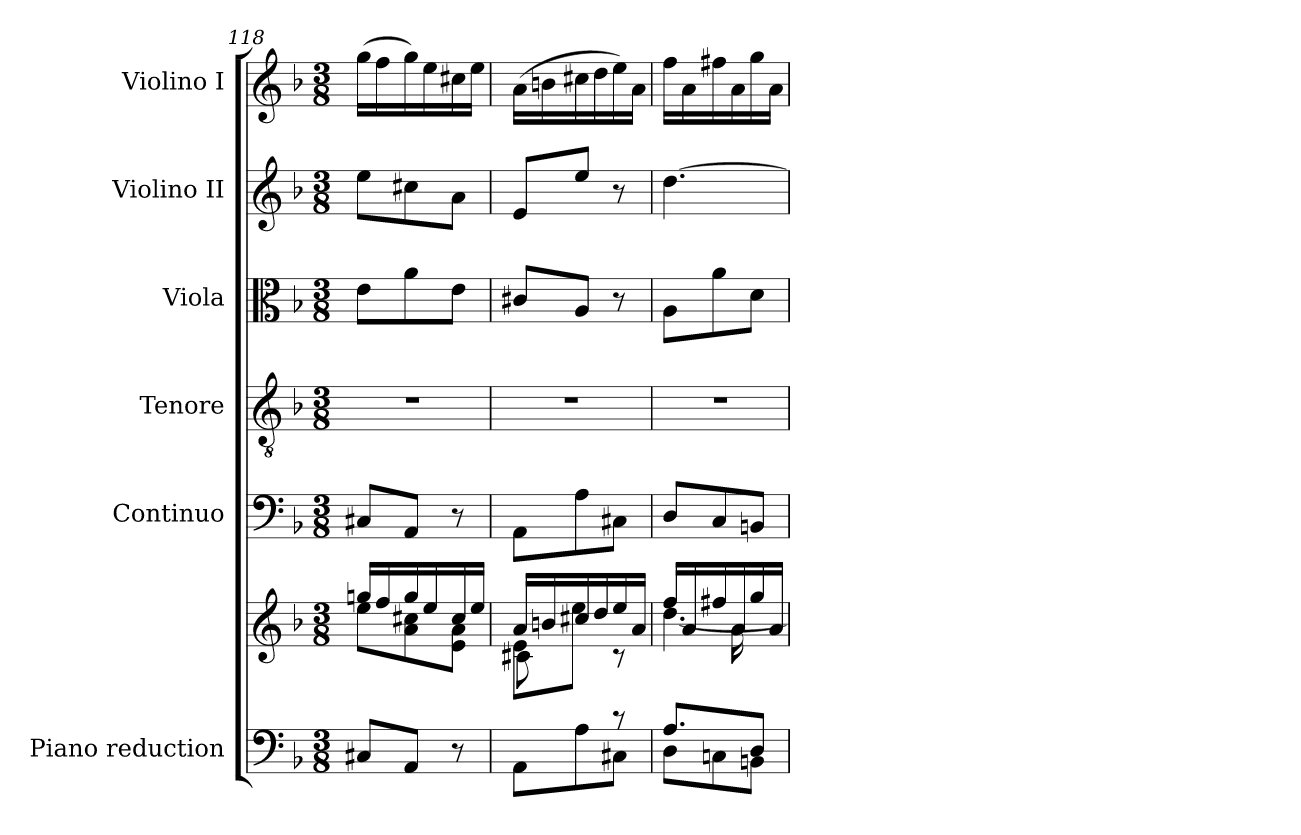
**kern	**kern	**kern	**kern	**kern	**kern	**kern
*part6	*part6	*part5	*part4	*part3	*part2	*part1
*staff7	*staff6	*staff5	*staff4	*staff3	*staff2	*staff1
*I"Piano reduction	*	*I"Continuo	*I"Tenore	*I"Viola	*I"Violino II	*I"Violino I
*I'Pno	*	*	*	*I'Vla	*I'Vln	*I'Vln
*clefF4	*clefG2	*clefF4	*clefGv2	*clefC3	*clefG2	*clefG2
*k[b-]	*k[b-]	*k[b-]	*k[b-]	*k[b-]	*k[b-]	*k[b-]
*M3/8	*M3/8	*M3/8	*M3/8	*M3/8	*M3/8	*M3/8
=118	=118	=118	=118	=118	=118	=118
*	*^	*	*	*	*	*
8C#X/L	16ggn/LL	8ee\L	8C#X/L	4.r	8e\L	8ee\L	(16gg\LL
.	16ff/	.	.	.	.	.	16ff\
8AA/J	16gg/	8a\ 8cc#X\	8AA/J	.	8a\	8cc#X\	16gg\)
.	16ee/	.	.	.	.	.	16ee\
8r	16cc#/	8e\ 8a\J	8r	.	8e\J	8a\J	16cc#X\
.	16ee/JJ	.	.	.	.	.	16ee\JJ
=119	=119	=119	=119	=119	=119	=119	=119
*^	*	*^	*	*	*	*	*
8ryy	8AA\L	16a/LL	8e\L	8c#X\L	8AA\L	4.r	8c#X/L	8e/L	(16a\LL
.	.	16bn/	.	.	.	.	.	.	16bn\
8A/J	8A\	16cc#X/	8ee\J	4ryy	8A\	.	8A/J	8ee/J	16cc#X\
.	.	16dd/	.	.	.	.	.	.	16dd\
8r	8C#X\J	16ee/	8r	.	8C#X\J	.	8r	8r	16ee\)
.	.	16a/JJ	.	.	.	.	.	.	16a\JJ
=120	=120	=120	=120	=120	=120	=120	=120	=120	=120
8.A/L	8D\L	16ff/LL	[4.dd\	8.ryy	8D/L	4.r	8A\L	[4.dd\	16ff\LL
.	.	16a/	.	.	.	.	.	.	16a\
.	8Cn\	16ff#X/	.	.	8C/	.	8a\	.	16ff#X\
16ryy	.	16a/	.	16a\K	.	.	.	.	16a\
8D/J	8BBn\J	16gg/	.	8ryy	8BBn/J	.	8d\J	.	16gg\
.	.	16a/JJ	.	.	.	.	.	.	16a\JJ
*v	*v	*	*	*	*	*	*	*	*
*	*v	*v	*v	*	*	*	*	*
=	=	=	=	=	=	=
*-	*-	*-	*-	*-	*-	*-
